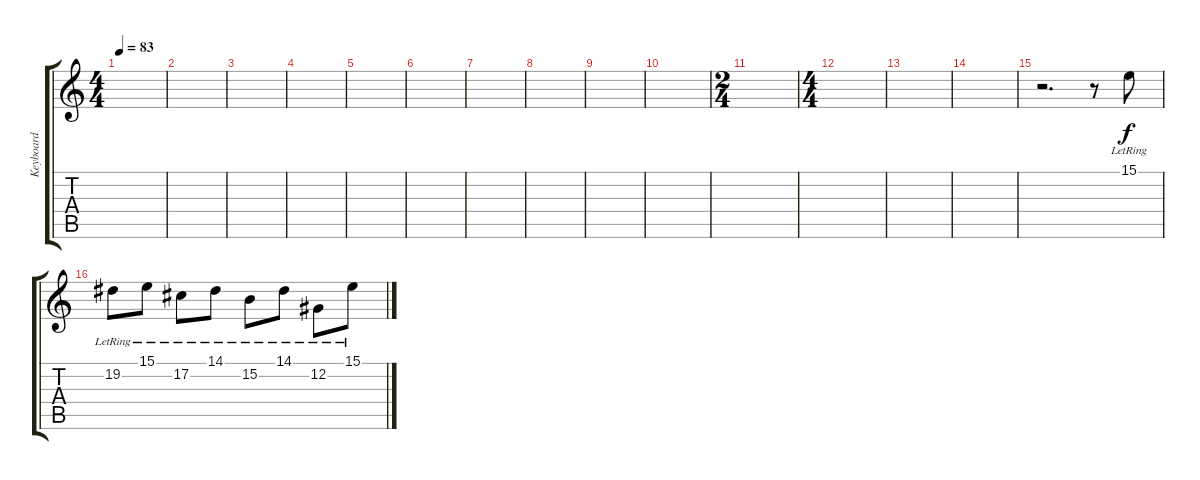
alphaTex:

\track ("Keyboard" "Keyboard") {instrument acousticgrandpiano}
\staff {score tabs}
\tuning (Db4 Ab3 E3 B2 Gb2 B1) {hide}
\ts (4 4)
\tempo 83
\clef g2
\ks c
|
|
|
|
|
|
|
|
|
|
\ts (2 4)
|
\ts (4 4)
|
|
|
r.2{d} r.8 15.1{lr}.8 |
19.2{lr}.8 15.1{lr}.8 17.2{lr}.8 14.1{lr}.8 15.2{lr}.8 14.1{lr}.8 12.2{lr}.8 15.1{lr}.8
